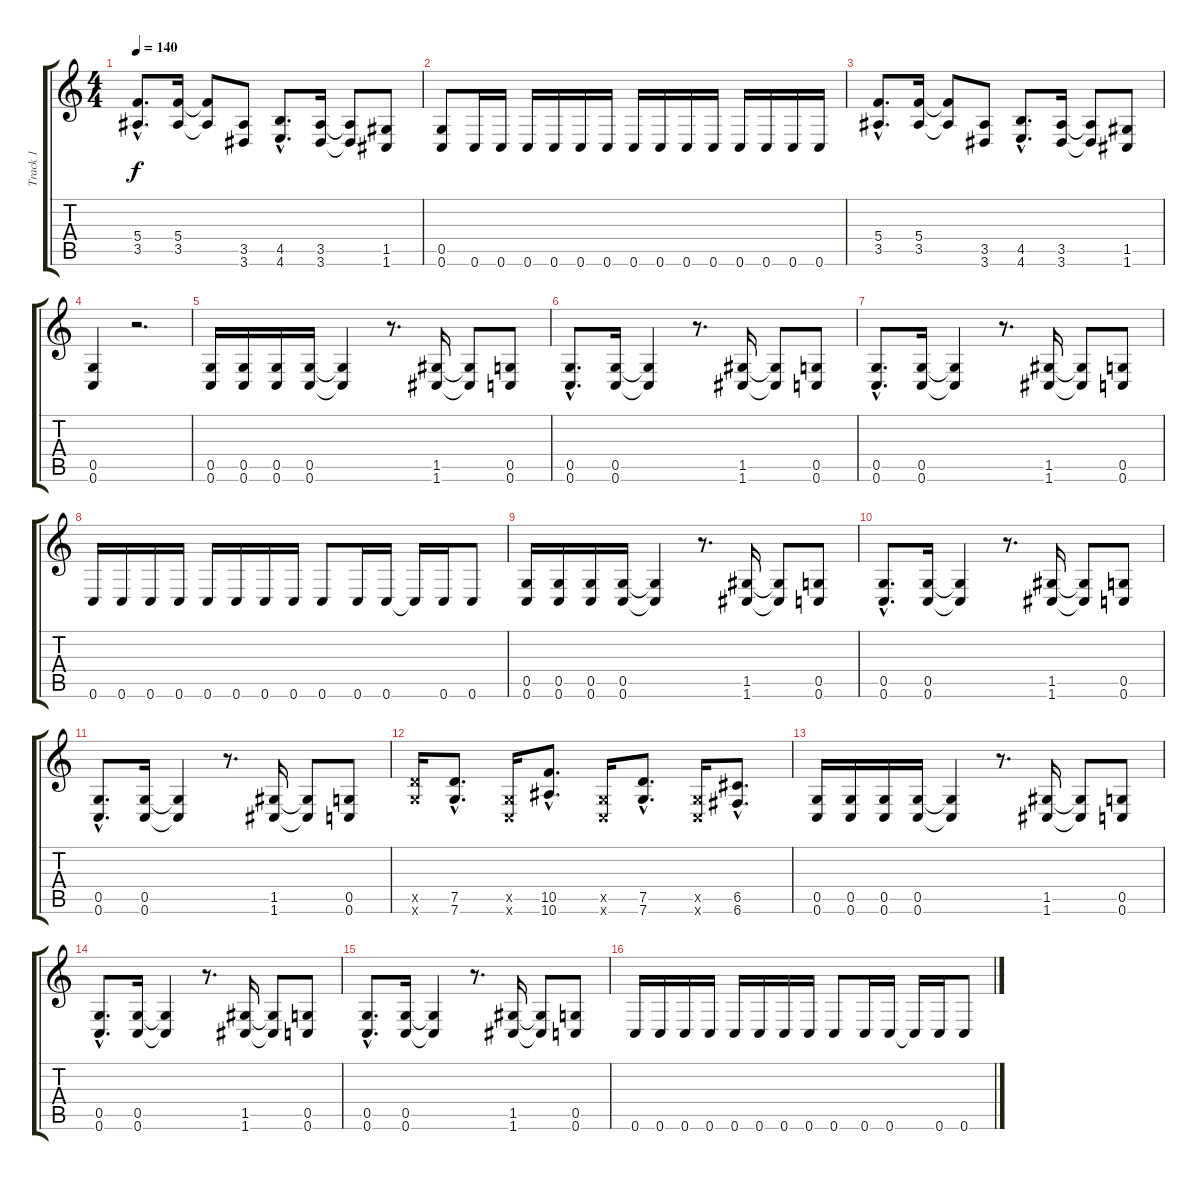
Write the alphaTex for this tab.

\track ("Track 1" "Track 1") {instrument distortionguitar}
\staff {score tabs}
\tuning (D4 A3 F3 C3 G2 C2) {hide}
\ts (4 4)
\tempo 140
\clef g2
\ks c
(5.4{hac} 3.5{hac}).8{d dy f} (5.4 3.5).16 (5.4{t} 3.5{t}).8 (3.5 3.6).8 (4.5{hac} 4.6{hac}).8{d} (3.5 3.6).16 (3.5{t} 3.6{t}).8 (1.5 1.6).8 |
(0.5 0.6).8 0.6.16 0.6.16 0.6.16 0.6.16 0.6.16 0.6.16 0.6.16 0.6.16 0.6.16 0.6.16 0.6.16 0.6.16 0.6.16 0.6.16 |
(5.4{hac} 3.5{hac}).8{d} (5.4 3.5).16 (5.4{t} 3.5{t}).8 (3.5 3.6).8 (4.5{hac} 4.6{hac}).8{d} (3.5 3.6).16 (3.5{t} 3.6{t}).8 (1.5 1.6).8 |
(0.5 0.6).4 r.2{d} |
(0.5 0.6).16 (0.5 0.6).16 (0.5 0.6).16 (0.5 0.6).16 (0.5{t} 0.6{t}).4 r.8{d} (1.5 1.6).16 (1.5{t} 1.6{t}).8 (0.5 0.6).8 |
(0.5{hac} 0.6{hac}).8{d} (0.5 0.6).16 (0.5{t} 0.6{t}).4 r.8{d} (1.5 1.6).16 (1.5{t} 1.6{t}).8 (0.5 0.6).8 |
(0.5{hac} 0.6{hac}).8{d} (0.5 0.6).16 (0.5{t} 0.6{t}).4 r.8{d} (1.5 1.6).16 (1.5{t} 1.6{t}).8 (0.5 0.6).8 |
0.6.16 0.6.16 0.6.16 0.6.16 0.6.16 0.6.16 0.6.16 0.6.16 0.6.8 0.6.16 0.6.16 0.6{t}.16 0.6.16 0.6.8 |
(0.5 0.6).16 (0.5 0.6).16 (0.5 0.6).16 (0.5 0.6).16 (0.5{t} 0.6{t}).4 r.8{d} (1.5 1.6).16 (1.5{t} 1.6{t}).8 (0.5 0.6).8 |
(0.5{hac} 0.6{hac}).8{d} (0.5 0.6).16 (0.5{t} 0.6{t}).4 r.8{d} (1.5 1.6).16 (1.5{t} 1.6{t}).8 (0.5 0.6).8 |
(0.5{hac} 0.6{hac}).8{d} (0.5 0.6).16 (0.5{t} 0.6{t}).4 r.8{d} (1.5 1.6).16 (1.5{t} 1.6{t}).8 (0.5 0.6).8 |
(7.5{x} 7.6{x}).16 (7.5{hac} 7.6{hac}).8{d} (0.5{x} 0.6{x}).16 (10.5{hac} 10.6{hac}).8{d} (0.5{x} 0.6{x}).16 (7.5{hac} 7.6{hac}).8{d} (0.5{x} 0.6{x}).16 (6.5{hac} 6.6{hac}).8{d} |
(0.5 0.6).16 (0.5 0.6).16 (0.5 0.6).16 (0.5 0.6).16 (0.5{t} 0.6{t}).4 r.8{d} (1.5 1.6).16 (1.5{t} 1.6{t}).8 (0.5 0.6).8 |
(0.5{hac} 0.6{hac}).8{d} (0.5 0.6).16 (0.5{t} 0.6{t}).4 r.8{d} (1.5 1.6).16 (1.5{t} 1.6{t}).8 (0.5 0.6).8 |
(0.5{hac} 0.6{hac}).8{d} (0.5 0.6).16 (0.5{t} 0.6{t}).4 r.8{d} (1.5 1.6).16 (1.5{t} 1.6{t}).8 (0.5 0.6).8 |
0.6.16 0.6.16 0.6.16 0.6.16 0.6.16 0.6.16 0.6.16 0.6.16 0.6.8 0.6.16 0.6.16 0.6{t}.16 0.6.16 0.6.8
